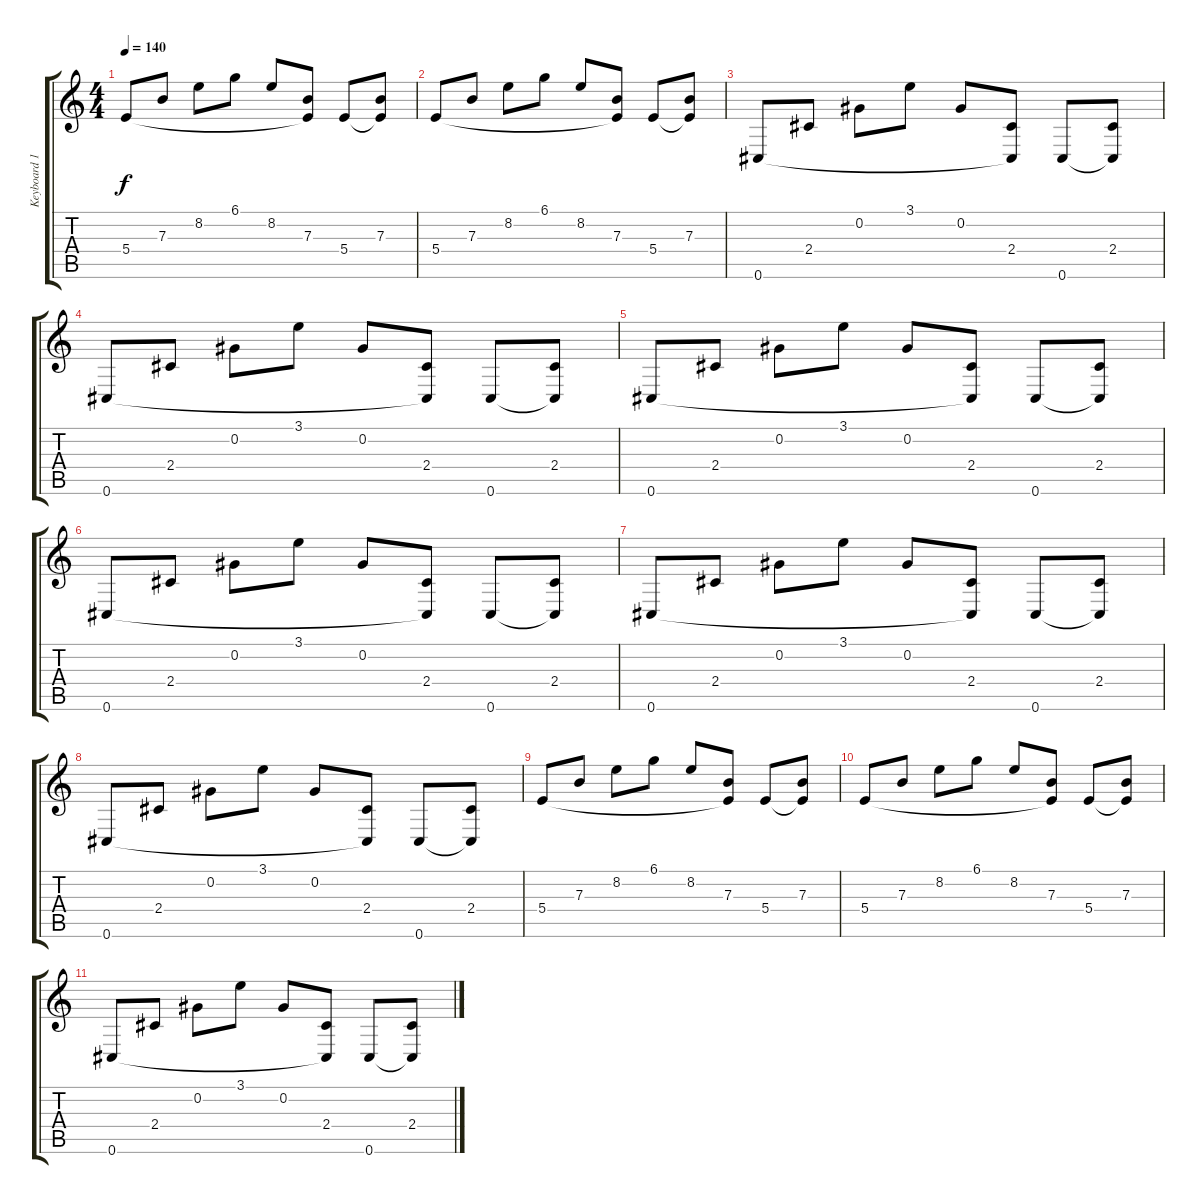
\track ("Keyboard 1" "Keyboard 1") {instrument electricguitarjazz}
\staff {score tabs}
\tuning (Db4 Ab3 E3 B2 Gb2 Db2) {hide}
\ts (4 4)
\tempo 140
\clef g2
\ks c
5.4.8{dy f} 7.3.8 8.2.8 6.1.8 8.2.8 (7.3 5.4{t}).8 5.4.8 (7.3 5.4{t}).8 |
5.4.8 7.3.8 8.2.8 6.1.8 8.2.8 (7.3 5.4{t}).8 5.4.8 (7.3 5.4{t}).8 |
0.6.8 2.4.8 0.2.8 3.1.8 0.2.8 (2.4 0.6{t}).8 0.6.8 (2.4 0.6{t}).8 |
0.6.8 2.4.8 0.2.8 3.1.8 0.2.8 (2.4 0.6{t}).8 0.6.8 (2.4 0.6{t}).8 |
0.6.8{volume 7} 2.4.8 0.2.8 3.1.8 0.2.8 (2.4 0.6{t}).8 0.6.8 (2.4 0.6{t}).8 |
0.6.8 2.4.8 0.2.8 3.1.8 0.2.8 (2.4 0.6{t}).8 0.6.8 (2.4 0.6{t}).8 |
0.6.8{volume 5} 2.4.8 0.2.8 3.1.8 0.2.8 (2.4 0.6{t}).8 0.6.8 (2.4 0.6{t}).8 |
0.6.8 2.4.8 0.2.8 3.1.8 0.2.8 (2.4 0.6{t}).8 0.6.8 (2.4 0.6{t}).8 |
5.4.8{volume 4} 7.3.8 8.2.8 6.1.8 8.2.8 (7.3 5.4{t}).8 5.4.8 (7.3 5.4{t}).8 |
5.4.8{volume 2} 7.3.8 8.2.8 6.1.8 8.2.8 (7.3 5.4{t}).8 5.4.8 (7.3 5.4{t}).8 |
0.6.8{volume 1} 2.4.8 0.2.8 3.1.8 0.2.8 (2.4 0.6{t}).8 0.6.8 (2.4 0.6{t}).8
